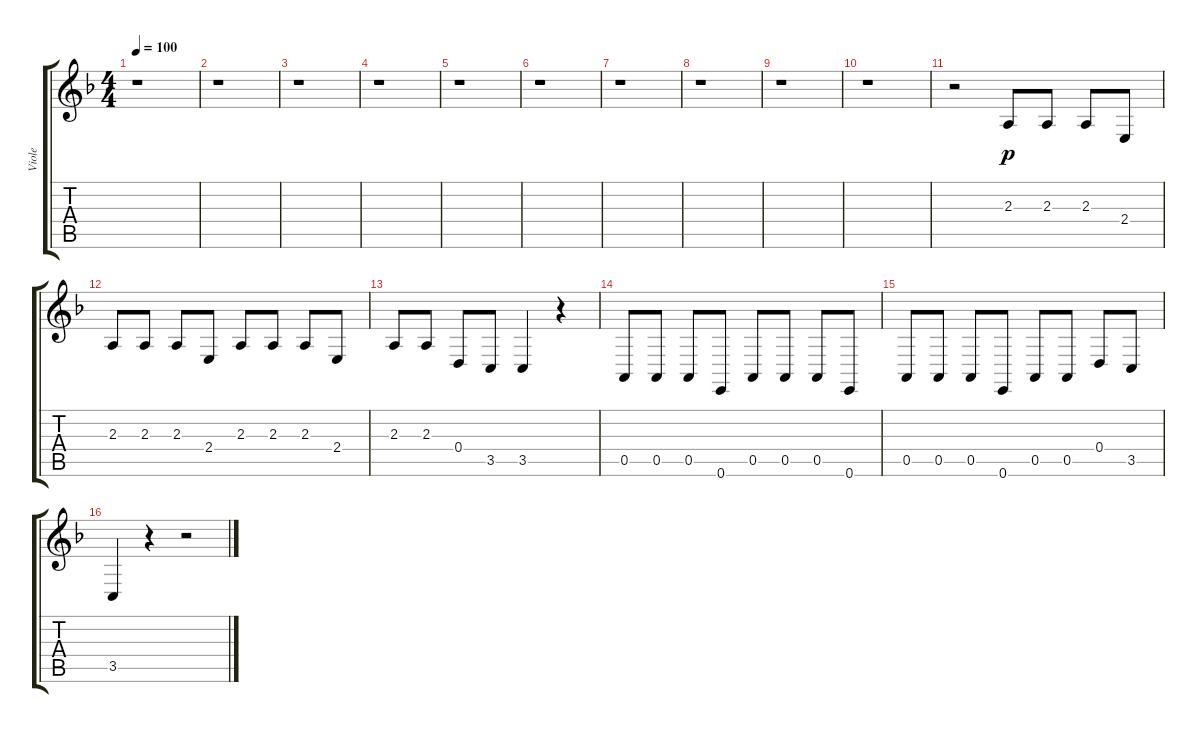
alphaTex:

\track ("Viole" "Viole") {instrument viola}
\staff {score tabs}
\tuning (E4 B3 G3 D3 A2 E2) {hide}
\ts (4 4)
\tempo 100
\clef g2
\ks f
r.1{dy p} |
r.1 |
r.1 |
r.1 |
r.1 |
r.1 |
r.1 |
r.1 |
r.1 |
r.1 |
r.2 2.3.8 2.3.8 2.3.8 2.4.8 |
2.3.8 2.3.8 2.3.8 2.4.8 2.3.8 2.3.8 2.3.8 2.4.8 |
2.3.8 2.3.8 0.4.8 3.5.8 3.5.4 r.4 |
0.5.8 0.5.8 0.5.8 0.6.8 0.5.8 0.5.8 0.5.8 0.6.8 |
0.5.8 0.5.8 0.5.8 0.6.8 0.5.8 0.5.8 0.4.8 3.5.8 |
3.5.4 r.4 r.2
